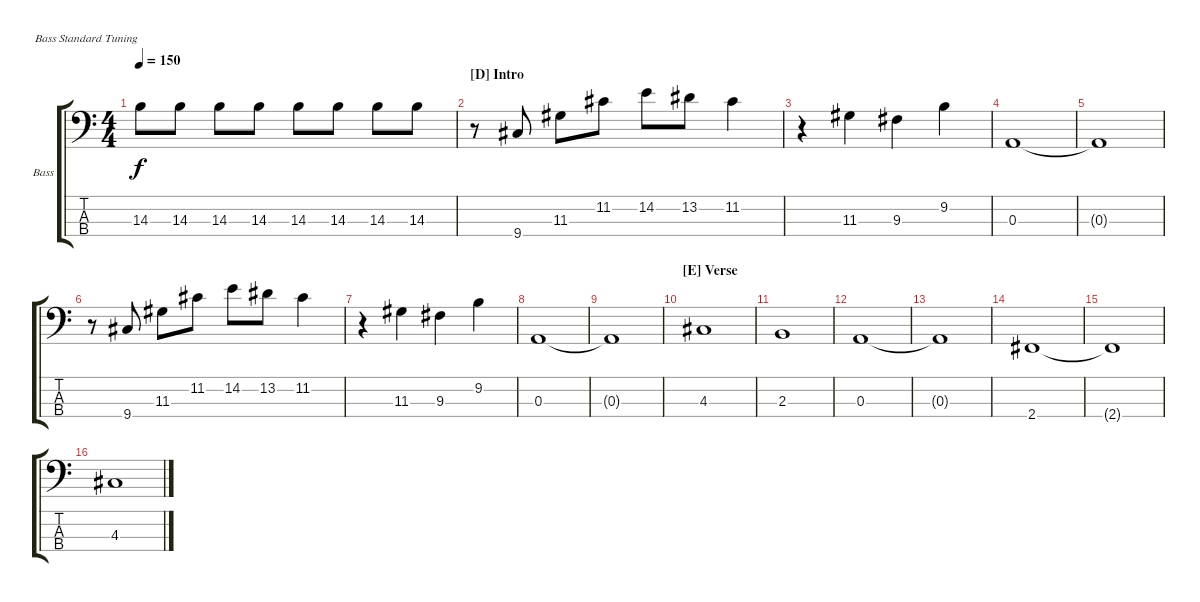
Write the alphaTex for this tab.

\defaultSystemsLayout 4
\bracketExtendMode groupsimilarinstruments
\firstSystemTrackNameOrientation horizontal
\otherSystemsTrackNameOrientation horizontal
\track ("Bass" "Bass") {instrument electricbassfinger}
\staff {score tabs}
\tuning (G2 D2 A1 E1)
\ts (4 4)
\tempo 150
\clef f4
\scale
0.333333
\ks c
14.3.8{dy f} 14.3.8 14.3.8 14.3.8 14.3.8 14.3.8 14.3.8 14.3.8 |
\section ("D" "Intro")
\scale
0.333333 r.8 9.4.8 11.3.8 11.2.8 14.2.8 13.2.8 11.2.4 |
\scale
0.333333 r.4 11.3.4 9.3.4 9.2.4 |
\scale
0.333333 0.3.1 |
\scale
0.333333 0.3{t}.1 |
\scale
0.333333 r.8 9.4.8 11.3.8 11.2.8 14.2.8 13.2.8 11.2.4 |
\scale
0.333333 r.4 11.3.4 9.3.4 9.2.4 |
\scale
0.333333 0.3.1 |
\scale
0.333333 0.3{t}.1 |
\section ("E" "Verse")
\scale
0.333333 4.3.1 |
\scale
0.333333 2.3.1 |
\scale
0.333333 0.3.1 |
\scale
0.333333 0.3{t}.1 |
\scale
0.333333 2.4.1 |
\scale
0.333333 2.4{t}.1 |
\scale
0.333333 4.3.1
